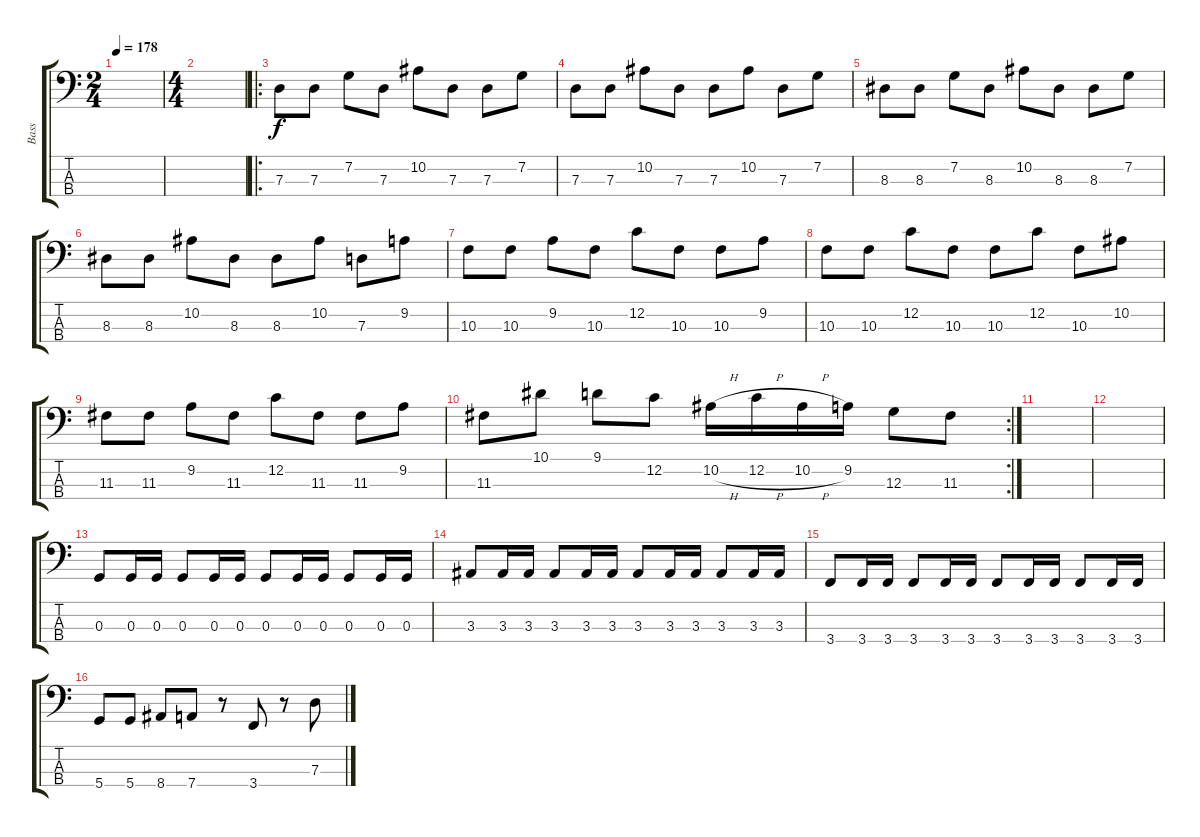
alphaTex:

\track ("Bass" "Bass") {instrument electricbassfinger}
\staff {score tabs}
\tuning (F2 C2 G1 D1) {hide}
\ts (2 4)
\tempo 178
\clef f4
\ks c
|
\ts (4 4)
|
\ro
7.3.8 7.3.8 7.2.8 7.3.8 10.2.8 7.3.8 7.3.8 7.2.8 |
7.3.8 7.3.8 10.2.8 7.3.8 7.3.8 10.2.8 7.3.8 7.2.8 |
8.3.8 8.3.8 7.2.8 8.3.8 10.2.8 8.3.8 8.3.8 7.2.8 |
8.3.8 8.3.8 10.2.8 8.3.8 8.3.8 10.2.8 7.3.8 9.2.8 |
10.3.8 10.3.8 9.2.8 10.3.8 12.2.8 10.3.8 10.3.8 9.2.8 |
10.3.8 10.3.8 12.2.8 10.3.8 10.3.8 12.2.8 10.3.8 10.2.8 |
11.3.8 11.3.8 9.2.8 11.3.8 12.2.8 11.3.8 11.3.8 9.2.8 |
\rc 2
11.3.8 10.1.8 9.1.8 12.2.8 10.2{h}.16 12.2{h}.16 10.2{h}.16 9.2.16 12.3.8 11.3.8 |
|
|
0.3.8 0.3.16 0.3.16 0.3.8 0.3.16 0.3.16 0.3.8 0.3.16 0.3.16 0.3.8 0.3.16 0.3.16 |
3.3.8 3.3.16 3.3.16 3.3.8 3.3.16 3.3.16 3.3.8 3.3.16 3.3.16 3.3.8 3.3.16 3.3.16 |
3.4.8 3.4.16 3.4.16 3.4.8 3.4.16 3.4.16 3.4.8 3.4.16 3.4.16 3.4.8 3.4.16 3.4.16 |
5.4.8 5.4.8 8.4.8 7.4.8 r.8 3.4.8 r.8 7.3.8
